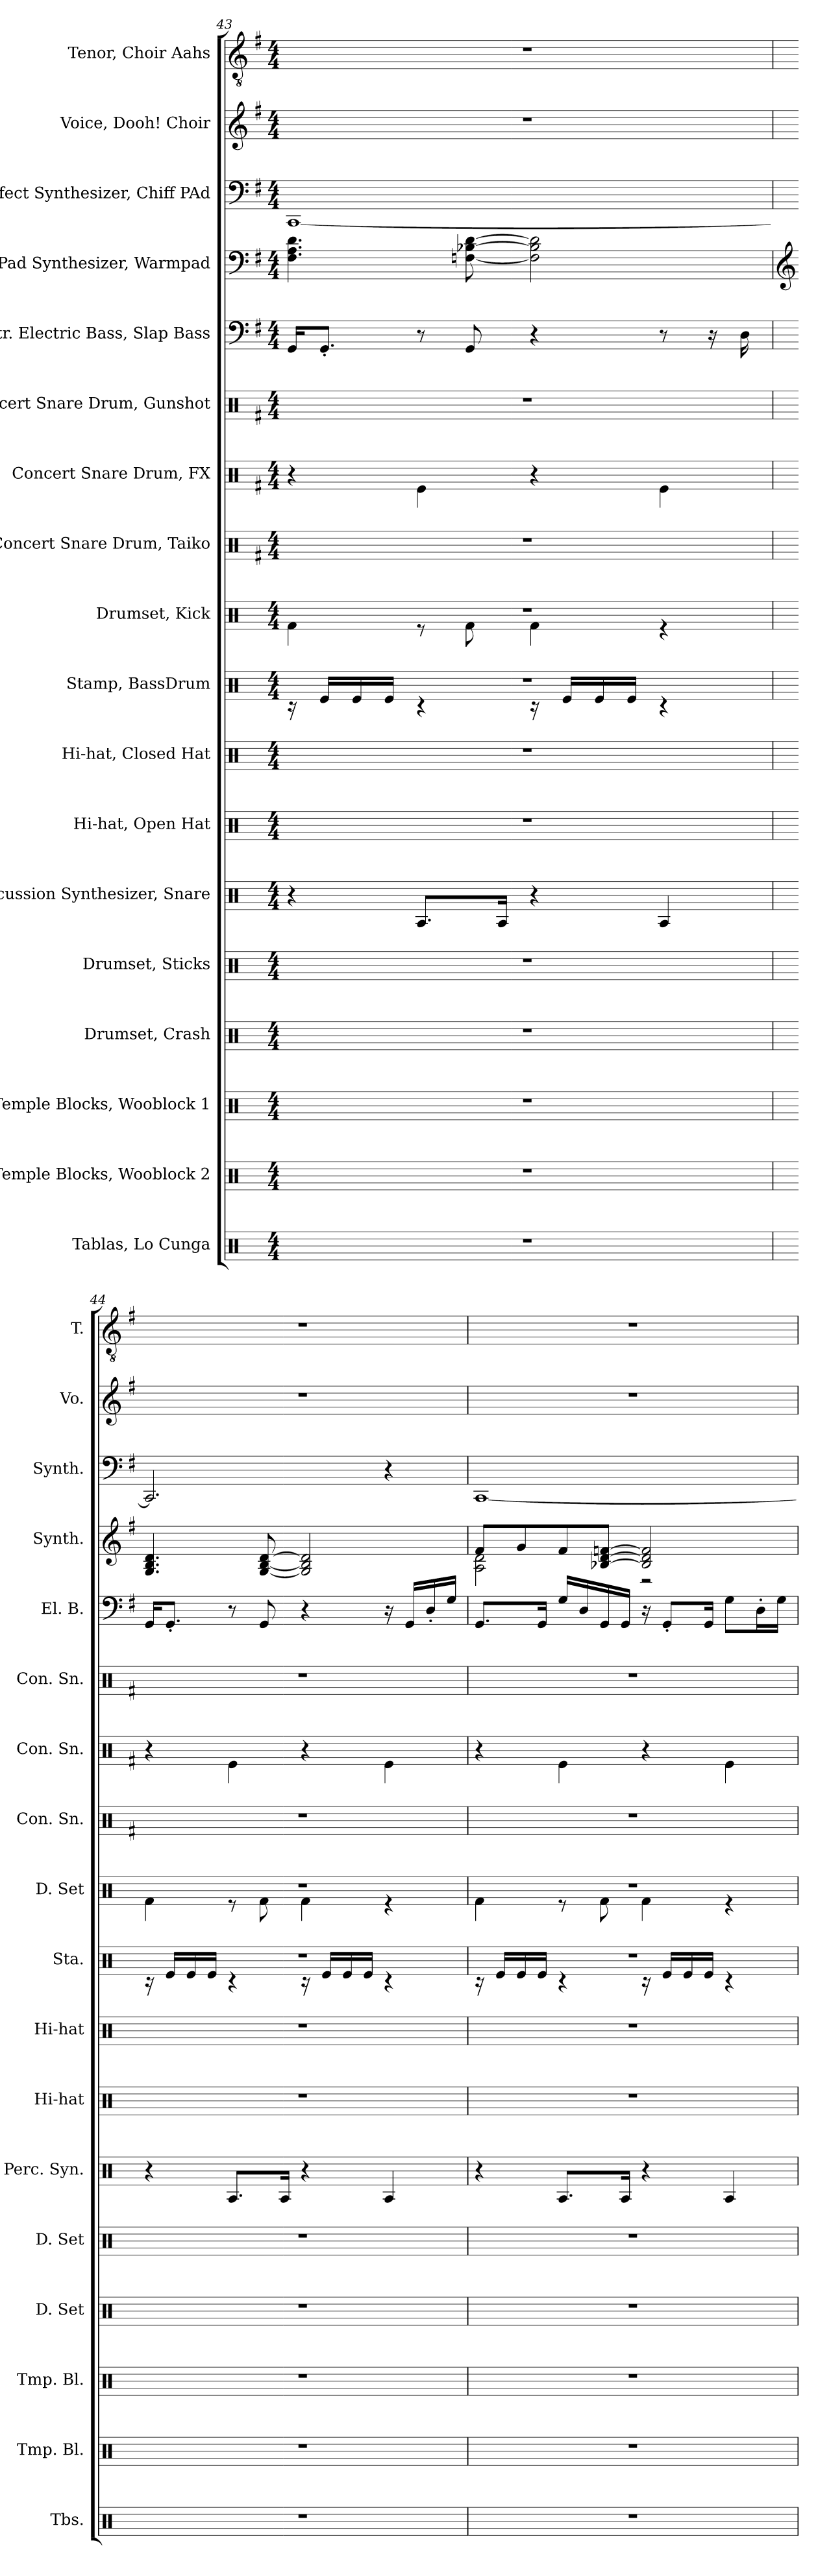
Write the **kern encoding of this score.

**kern	**kern	**kern	**kern	**kern	**kern	**kern	**kern	**kern	**kern	**kern	**kern	**kern	**kern	**kern	**kern	**kern	**kern
*part18	*part17	*part16	*part15	*part14	*part13	*part12	*part11	*part10	*part9	*part8	*part7	*part6	*part5	*part4	*part3	*part2	*part1
*staff18	*staff17	*staff16	*staff15	*staff14	*staff13	*staff12	*staff11	*staff10	*staff9	*staff8	*staff7	*staff6	*staff5	*staff4	*staff3	*staff2	*staff1
*I"Tablas, Lo Cunga	*I"Temple Blocks, Wooblock 2	*I"Temple Blocks, Wooblock 1	*I"Drumset, Crash	*I"Drumset, Sticks	*I"Percussion Synthesizer, Snare	*I"Hi-hat, Open Hat	*I"Hi-hat, Closed Hat	*I"Stamp, BassDrum	*I"Drumset, Kick	*I"Concert Snare Drum, Taiko	*I"Concert Snare Drum, FX	*I"Concert Snare Drum, Gunshot	*I"5-str. Electric Bass, Slap Bass	*I"Pad Synthesizer, Warmpad	*I"Effect Synthesizer, Chiff PAd	*I"Voice, Dooh! Choir	*I"Tenor, Choir Aahs
*I'Tbs.	*I'Tmp. Bl.	*I'Tmp. Bl.	*I'D. Set	*I'D. Set	*I'Perc. Syn.	*I'Hi-hat	*I'Hi-hat	*I'Sta.	*I'D. Set	*I'Con. Sn.	*I'Con. Sn.	*I'Con. Sn.	*I'El. B.	*I'Synth.	*I'Synth.	*I'Vo.	*I'T.
*clefX	*clefX	*clefX	*clefX	*clefX	*clefX	*clefX	*clefX	*clefX	*clefX	*clefX	*clefX	*clefX	*clefF4	*clefF4	*clefF4	*clefG2	*clefGv2
*	*	*	*	*	*	*	*	*	*	*	*	*	*ITrd7c12	*	*	*	*
*k[]	*k[]	*k[]	*k[]	*k[]	*k[]	*k[]	*k[]	*k[]	*k[]	*k[f#]	*k[f#]	*k[f#]	*k[f#]	*k[f#]	*k[f#]	*k[f#]	*k[f#]
*M4/4	*M4/4	*M4/4	*M4/4	*M4/4	*M4/4	*M4/4	*M4/4	*M4/4	*M4/4	*M4/4	*M4/4	*M4/4	*M4/4	*M4/4	*M4/4	*M4/4	*M4/4
=43	=43	=43	=43	=43	=43	=43	=43	=43	=43	=43	=43	=43	=43	=43	=43	=43	=43
*	*	*	*	*	*	*	*	*^	*^	*	*	*	*	*	*	*	*
1r	1r	1r	1r	1r	4r	1r	1r	1r	16r	1r	4Rf\	1r	4r	1r	16GGG/KL	4.F#\ 4.A\ 4.d\	[1CC	1r	1r
.	.	.	.	.	.	.	.	.	16Re/LL	.	.	.	.	.	8.GGG'/J	.	.	.	.
.	.	.	.	.	.	.	.	.	16Re/	.	.	.	.	.	.	.	.	.	.
.	.	.	.	.	.	.	.	.	16Re/JJ	.	.	.	.	.	.	.	.	.	.
.	.	.	.	.	8.RA/L	.	.	.	4r	.	8r	.	4Re\	.	8r	.	.	.	.
.	.	.	.	.	.	.	.	.	.	.	8Rf\	.	.	.	8GGG/	[8Fn\ [8B-X\ [8d\	.	.	.
.	.	.	.	.	16RA/Jk	.	.	.	.	.	.	.	.	.	.	.	.	.	.
.	.	.	.	.	4r	.	.	.	16r	.	4Rf\	.	4r	.	4r	2F\] 2B-\] 2d\]	.	.	.
.	.	.	.	.	.	.	.	.	16Re/LL	.	.	.	.	.	.	.	.	.	.
.	.	.	.	.	.	.	.	.	16Re/	.	.	.	.	.	.	.	.	.	.
.	.	.	.	.	.	.	.	.	16Re/JJ	.	.	.	.	.	.	.	.	.	.
.	.	.	.	.	4RA/	.	.	.	4r	.	4r	.	4Re\	.	8r	.	.	.	.
.	.	.	.	.	.	.	.	.	.	.	.	.	.	.	16r	.	.	.	.
.	.	.	.	.	.	.	.	.	.	.	.	.	.	.	16DD\	.	.	.	.
!!LO:PB:g=z
=44	=44	=44	=44	=44	=44	=44	=44	=44	=44	=44	=44	=44	=44	=44	=44	=44	=44	=44	=44
*	*	*	*	*	*	*	*	*	*	*	*	*	*	*	*	*clefG2	*	*	*
1r	1r	1r	1r	1r	4r	1r	1r	1r	16r	1r	4Rf\	1r	4r	1r	16GGG/KL	4.G/ 4.B/ 4.d/	2.CC/]	1r	1r
.	.	.	.	.	.	.	.	.	16Re/LL	.	.	.	.	.	8.GGG'/J	.	.	.	.
.	.	.	.	.	.	.	.	.	16Re/	.	.	.	.	.	.	.	.	.	.
.	.	.	.	.	.	.	.	.	16Re/JJ	.	.	.	.	.	.	.	.	.	.
.	.	.	.	.	8.RA/L	.	.	.	4r	.	8r	.	4Re\	.	8r	.	.	.	.
.	.	.	.	.	.	.	.	.	.	.	8Rf\	.	.	.	8GGG/	[8G/ [8B/ [8d/	.	.	.
.	.	.	.	.	16RA/Jk	.	.	.	.	.	.	.	.	.	.	.	.	.	.
.	.	.	.	.	4r	.	.	.	16r	.	4Rf\	.	4r	.	4r	2G/] 2B/] 2d/]	.	.	.
.	.	.	.	.	.	.	.	.	16Re/LL	.	.	.	.	.	.	.	.	.	.
.	.	.	.	.	.	.	.	.	16Re/	.	.	.	.	.	.	.	.	.	.
.	.	.	.	.	.	.	.	.	16Re/JJ	.	.	.	.	.	.	.	.	.	.
.	.	.	.	.	4RA/	.	.	.	4r	.	4r	.	4Re\	.	16r	.	4r	.	.
.	.	.	.	.	.	.	.	.	.	.	.	.	.	.	16GGG/LL	.	.	.	.
.	.	.	.	.	.	.	.	.	.	.	.	.	.	.	16DD'/	.	.	.	.
.	.	.	.	.	.	.	.	.	.	.	.	.	.	.	16GG/JJ	.	.	.	.
=45	=45	=45	=45	=45	=45	=45	=45	=45	=45	=45	=45	=45	=45	=45	=45	=45	=45	=45	=45
*	*	*	*	*	*	*	*	*	*	*	*	*	*	*	*	*^	*	*	*
1r	1r	1r	1r	1r	4r	1r	1r	1r	16r	1r	4Rf\	1r	4r	1r	8.GGG/L	8f#/L	2A\ 2d\	[1CC	1r	1r
.	.	.	.	.	.	.	.	.	16Re/LL	.	.	.	.	.	.	.	.	.	.	.
.	.	.	.	.	.	.	.	.	16Re/	.	.	.	.	.	.	8g/	.	.	.	.
.	.	.	.	.	.	.	.	.	16Re/JJ	.	.	.	.	.	16GGG/Jk	.	.	.	.	.
.	.	.	.	.	8.RA/L	.	.	.	4r	.	8r	.	4Re\	.	16GG/LL	8f#/	.	.	.	.
.	.	.	.	.	.	.	.	.	.	.	.	.	.	.	16DD/	.	.	.	.	.
.	.	.	.	.	.	.	.	.	.	.	8Rf\	.	.	.	16GGG/	[8B-X/ [8d/ [8fn/J	.	.	.	.
.	.	.	.	.	16RA/Jk	.	.	.	.	.	.	.	.	.	16GGG/JJ	.	.	.	.	.
.	.	.	.	.	4r	.	.	.	16r	.	4Rf\	.	4r	.	16r	2B-/] 2d/] 2f/]	2r	.	.	.
.	.	.	.	.	.	.	.	.	16Re/LL	.	.	.	.	.	8GGG'/L	.	.	.	.	.
.	.	.	.	.	.	.	.	.	16Re/	.	.	.	.	.	.	.	.	.	.	.
.	.	.	.	.	.	.	.	.	16Re/JJ	.	.	.	.	.	16GGG/Jk	.	.	.	.	.
.	.	.	.	.	4RA/	.	.	.	4r	.	4r	.	4Re\	.	8GG\L	.	.	.	.	.
.	.	.	.	.	.	.	.	.	.	.	.	.	.	.	16DD'\L	.	.	.	.	.
.	.	.	.	.	.	.	.	.	.	.	.	.	.	.	16GG\JJ	.	.	.	.	.
*	*	*	*	*	*	*	*	*v	*v	*	*	*	*	*	*	*v	*v	*	*	*
*	*	*	*	*	*	*	*	*	*v	*v	*	*	*	*	*	*	*	*
=	=	=	=	=	=	=	=	=	=	=	=	=	=	=	=	=	=
*-	*-	*-	*-	*-	*-	*-	*-	*-	*-	*-	*-	*-	*-	*-	*-	*-	*-
